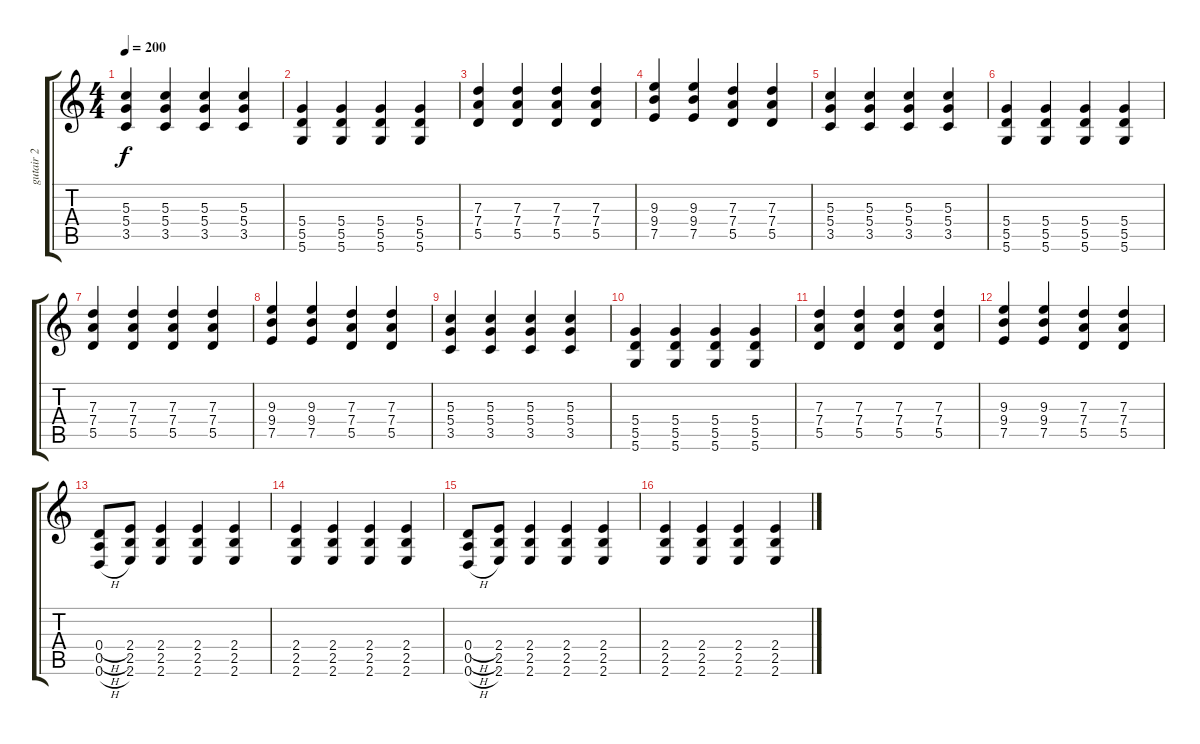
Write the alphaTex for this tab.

\track ("gutair 2" "gutair 2") {instrument distortionguitar}
\staff {score tabs}
\tuning (E4 B3 G3 D3 A2 D2) {hide}
\ts (4 4)
\tempo 200
\clef g2
\ks c
(5.3 5.4 3.5).4{dy f} (5.3 5.4 3.5).4 (5.3 5.4 3.5).4 (5.3 5.4 3.5).4 |
(5.4 5.5 5.6).4 (5.4 5.5 5.6).4 (5.4 5.5 5.6).4 (5.4 5.5 5.6).4 |
(7.3 7.4 5.5).4 (7.3 7.4 5.5).4 (7.3 7.4 5.5).4 (7.3 7.4 5.5).4 |
(9.3 9.4 7.5).4 (9.3 9.4 7.5).4 (7.3 7.4 5.5).4 (7.3 7.4 5.5).4 |
(5.3 5.4 3.5).4 (5.3 5.4 3.5).4 (5.3 5.4 3.5).4 (5.3 5.4 3.5).4 |
(5.4 5.5 5.6).4 (5.4 5.5 5.6).4 (5.4 5.5 5.6).4 (5.4 5.5 5.6).4 |
(7.3 7.4 5.5).4 (7.3 7.4 5.5).4 (7.3 7.4 5.5).4 (7.3 7.4 5.5).4 |
(9.3 9.4 7.5).4 (9.3 9.4 7.5).4 (7.3 7.4 5.5).4 (7.3 7.4 5.5).4 |
(5.3 5.4 3.5).4 (5.3 5.4 3.5).4 (5.3 5.4 3.5).4 (5.3 5.4 3.5).4 |
(5.4 5.5 5.6).4 (5.4 5.5 5.6).4 (5.4 5.5 5.6).4 (5.4 5.5 5.6).4 |
(7.3 7.4 5.5).4 (7.3 7.4 5.5).4 (7.3 7.4 5.5).4 (7.3 7.4 5.5).4 |
(9.3 9.4 7.5).4 (9.3 9.4 7.5).4 (7.3 7.4 5.5).4 (7.3 7.4 5.5).4 |
(0.4{h} 0.5{h} 0.6{h}).8 (2.4 2.5 2.6).8 (2.4 2.5 2.6).4 (2.4 2.5 2.6).4 (2.4 2.5 2.6).4 |
(2.4 2.5 2.6).4 (2.4 2.5 2.6).4 (2.4 2.5 2.6).4 (2.4 2.5 2.6).4 |
(0.4{h} 0.5{h} 0.6{h}).8 (2.4 2.5 2.6).8 (2.4 2.5 2.6).4 (2.4 2.5 2.6).4 (2.4 2.5 2.6).4 |
(2.4 2.5 2.6).4 (2.4 2.5 2.6).4 (2.4 2.5 2.6).4 (2.4 2.5 2.6).4
